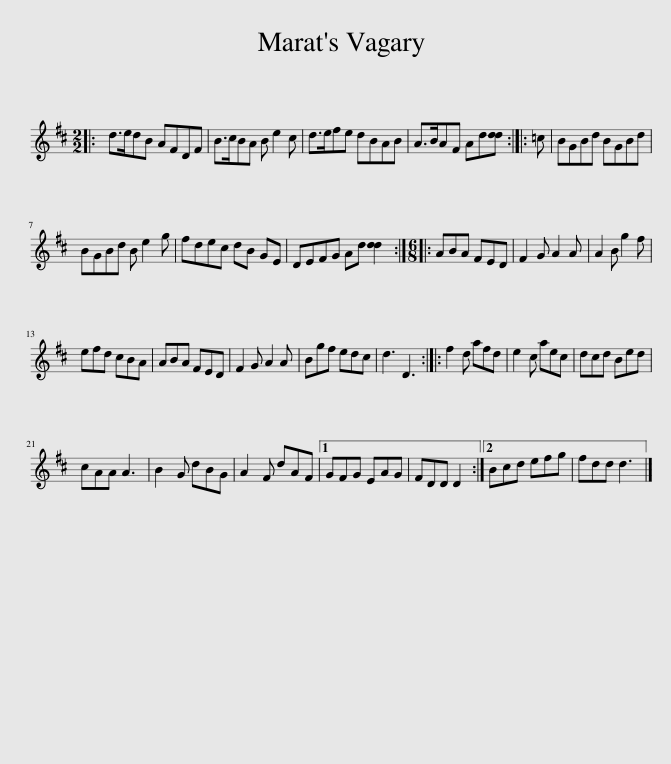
X:1
L:1/8
M:2/2
I:linebreak $
K:D
V:1 treble
V:1
|: d>edB AFDF | B>cBA B e2 c | d>efe dBAB | A>BAF Ad[dd] :: =c | %5
 BGBd BGBd |$ BGBd B e2 g | fdec dB GE | DEFG Ad [dd]2 ::[M:6/8] ABA FED | %10
 F2 G A2 A | A2 B g2 f |$ efd cBA | ABA FED | F2 G A2 A | %15
 Bgf edc | d3 D3 :: f2 d afd | e2 c aec | dcd Bed |$ %20
 cAA A3 | B2 G dBG | A2 F dAF |1 GFG EAG | FDD D2 :|2 %25
 Bcd efg | fdd d3 |] %27
